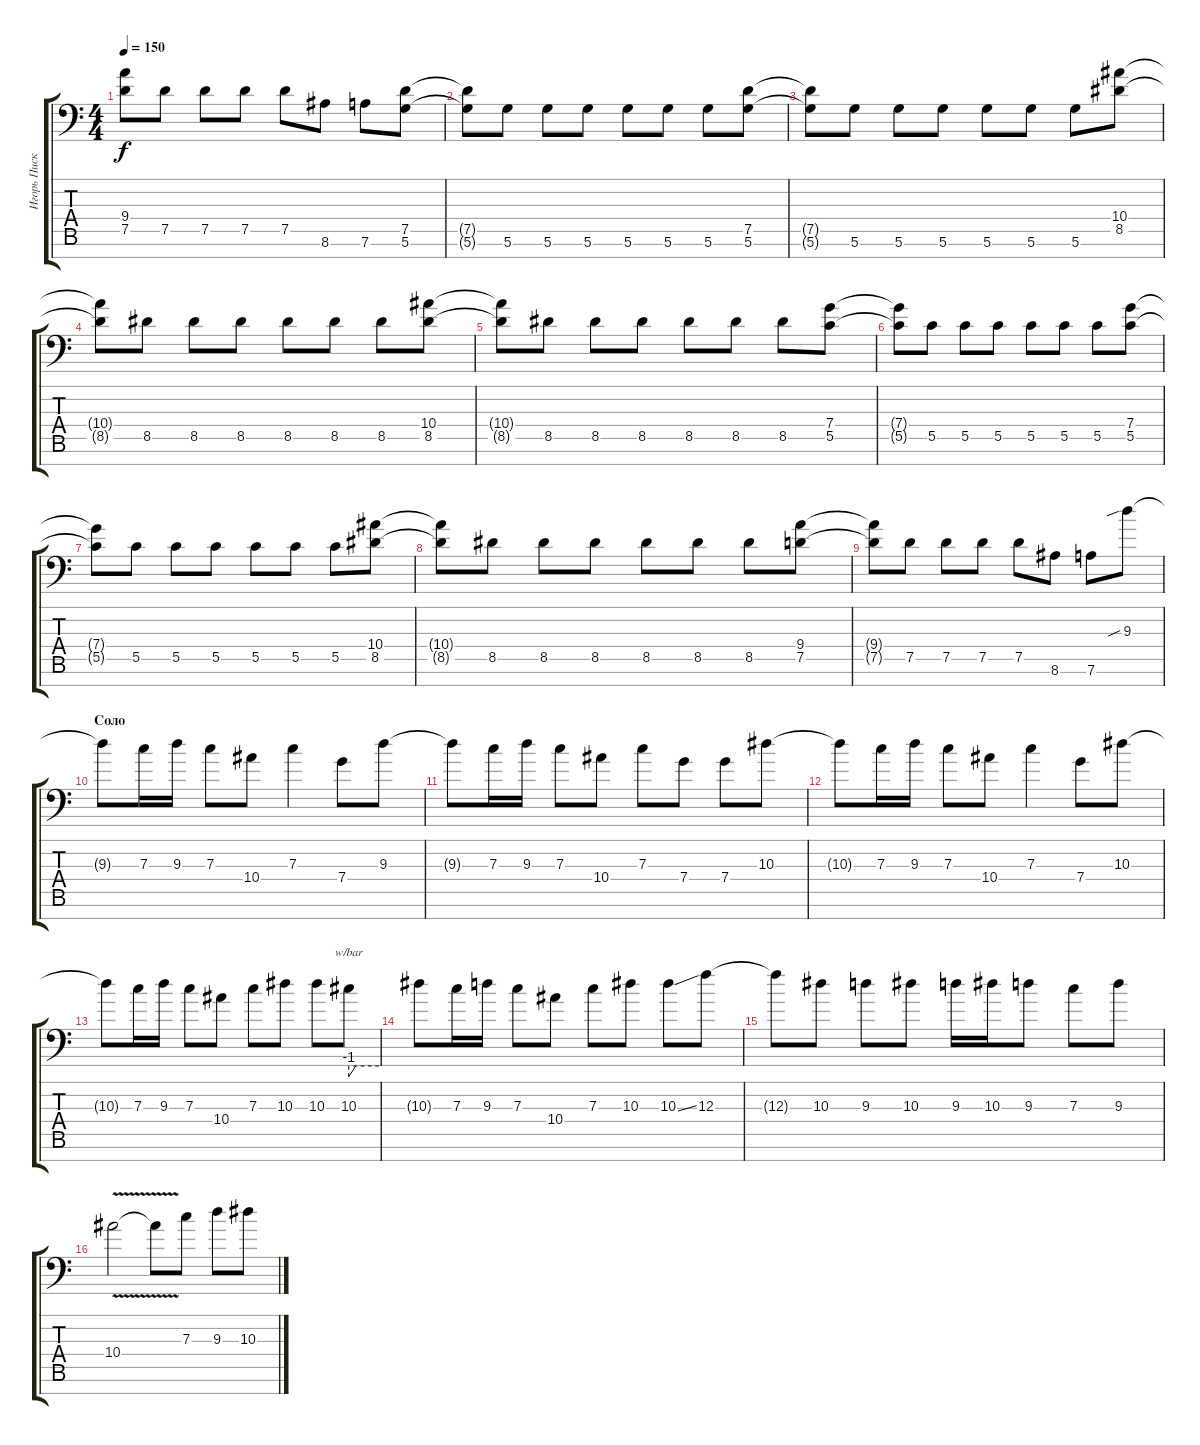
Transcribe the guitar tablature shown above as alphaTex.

\track ("Игорь Пискарёв" "Игорь Писк") {instrument overdrivenguitar}
\staff {score tabs}
\tuning (D4 A3 F3 C3 G2 D2 A1) {hide}
\ts (4 4)
\tempo 150
\clef f4
\ks c
(9.4{t} 7.5{t}).8{dy f} 7.5.8 7.5.8 7.5.8 7.5.8 8.6.8 7.6.8 (7.5 5.6).8 |
(7.5{t} 5.6{t}).8 5.6.8 5.6.8 5.6.8 5.6.8 5.6.8 5.6.8 (7.5 5.6).8 |
(7.5{t} 5.6{t}).8 5.6.8 5.6.8 5.6.8 5.6.8 5.6.8 5.6.8 (10.4 8.5).8 |
(10.4{t} 8.5{t}).8 8.5.8 8.5.8 8.5.8 8.5.8 8.5.8 8.5.8 (10.4 8.5).8 |
(10.4{t} 8.5{t}).8 8.5.8 8.5.8 8.5.8 8.5.8 8.5.8 8.5.8 (7.4 5.5).8 |
(7.4{t} 5.5{t}).8 5.5.8 5.5.8 5.5.8 5.5.8 5.5.8 5.5.8 (7.4 5.5).8 |
(7.4{t} 5.5{t}).8 5.5.8 5.5.8 5.5.8 5.5.8 5.5.8 5.5.8 (10.4 8.5).8 |
(10.4{t} 8.5{t}).8 8.5.8 8.5.8 8.5.8 8.5.8 8.5.8 8.5.8 (9.4 7.5).8 |
(9.4{t} 7.5{t}).8 7.5.8 7.5.8 7.5.8 7.5.8 8.6.8 7.6.8 9.3{sib}.8 |
\section ("" "Соло")
9.3{t}.8 7.3.16 9.3.16 7.3.8 10.4.8 7.3.4 7.4.8 9.3.8 |
9.3{t}.8 7.3.16 9.3.16 7.3.8 10.4.8 7.3.8 7.4.8 7.4.8 10.3.8 |
10.3{t}.8 7.3.16 9.3.16 7.3.8 10.4.8 7.3.4 7.4.8 10.3.8 |
10.3{t}.8 7.3.16 9.3.16 7.3.8 10.4.8 7.3.8 10.3.8 10.3.8 10.3.8{tbe (custom default 0 -4 14 0 60 0)} |
10.3{t}.8 7.3.16 9.3.16 7.3.8 10.4.8 7.3.8 10.3.8 10.3{ss}.8 12.3.8 |
12.3{t}.8 10.3.8 9.3.8 10.3.8 9.3.16 10.3.16 9.3.8 7.3.8 9.3.8 |
10.4{v}.2 10.4{t}.8 7.3.8 9.3.8 10.3.8
